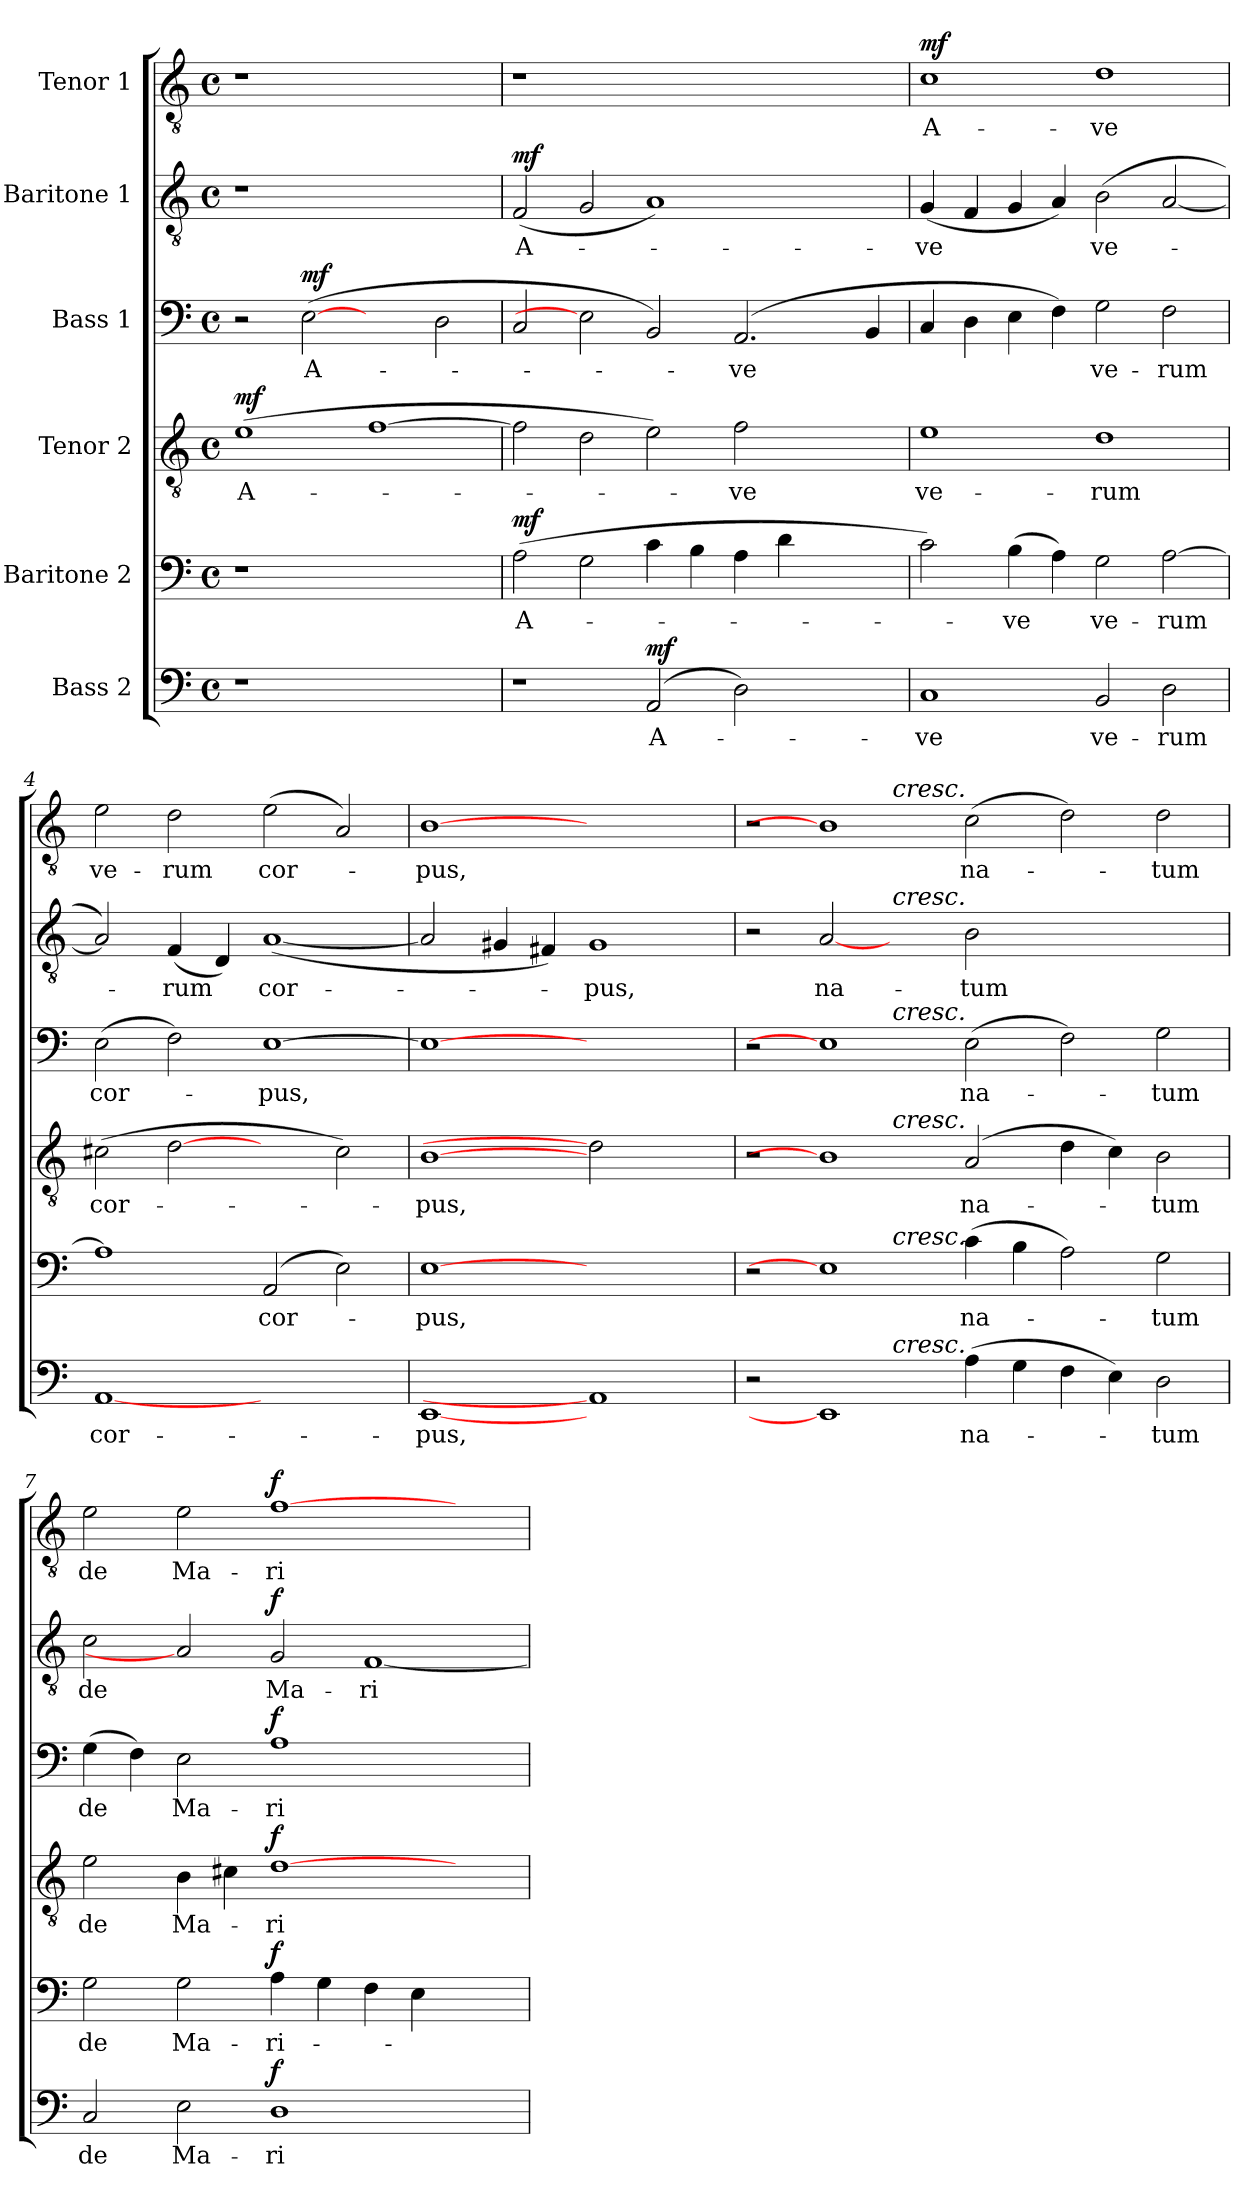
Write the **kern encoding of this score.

**kern	**text	**dynam	**kern	**text	**dynam	**kern	**text	**dynam	**kern	**text	**dynam	**kern	**text	**dynam	**kern	**text	**dynam
*part6	*part6	*part6	*part5	*part5	*part5	*part4	*part4	*part4	*part3	*part3	*part3	*part2	*part2	*part2	*part1	*part1	*part1
*staff6	*staff6	*staff6	*staff5	*staff5	*staff5	*staff4	*staff4	*staff4	*staff3	*staff3	*staff3	*staff2	*staff2	*staff2	*staff1	*staff1	*staff1
*I"Bass 2	*	*	*I"Baritone 2	*	*	*I"Tenor 2	*	*	*I"Bass 1	*	*	*I"Baritone 1	*	*	*I"Tenor 1	*	*
*clefF4	*	*	*clefF4	*	*	*clefGv2	*	*	*clefF4	*	*	*clefGv2	*	*	*clefGv2	*	*
*k[]	*	*	*k[]	*	*	*k[]	*	*	*k[]	*	*	*k[]	*	*	*k[]	*	*
*C:	*	*	*C:	*	*	*C:	*	*	*C:	*	*	*C:	*	*	*C:	*	*
*M4/4	*	*	*M4/4	*	*	*M4/4	*	*	*M4/4	*	*	*M4/4	*	*	*M4/4	*	*
*met(c)	*	*	*met(c)	*	*	*met(c)	*	*	*met(c)	*	*	*met(c)	*	*	*met(c)	*	*
=1	=1	=1	=1	=1	=1	=1	=1	=1	=1	=1	=1	=1	=1	=1	=1	=1	=1
!	!	!	!	!	!	!	!LO:LY:b	!LO:DY:a	!	!	!	!	!	!	!	!	!
1r	.	.	1r	.	.	(>1e	A-	mf	2r	.	.	1r	.	.	1r	.	.
!	!	!	!	!	!	!	!	!	!	!LO:LY:b	!LO:DY:a	!	!	!	!	!	!
.	.	.	.	.	.	.	.	.	(>[2E	A-	mf	.	.	.	.	.	.
1ryy	.	.	1ryy	.	.	[1f	.	.	2ryy	.	.	1ryy	.	.	1ryy	.	.
.	.	.	.	.	.	.	.	.	2D\	.	.	.	.	.	.	.	.
=2	=2	=2	=2	=2	=2	=2	=2	=2	=2	=2	=2	=2	=2	=2	=2	=2	=2
!	!	!	!	!LO:LY:b	!LO:DY:a	!	!	!	!	!	!	!	!LO:LY:b	!LO:DY:a	!	!	!
1r	.	.	(>2A\	A-	mf	2f\]	.	.	2C/	.	.	(<2F/	A-	mf	1r	.	.
.	.	.	2G\	.	.	2d\	.	.	2E]	.	.	2G/	.	.	.	.	.
!	!LO:LY:b	!LO:DY:a	!	!	!	!	!	!	!	!	!	!	!	!	!	!	!
(>2AA/	A-	mf	4c\	.	.	2e\)	.	.	2BB/)	.	.	1A)	.	.	1.ryy	.	.
.	.	.	4B\	.	.	.	.	.	.	.	.	.	.	.	.	.	.
!	!	!	!	!	!	!	!LO:LY:b	!	!	!LO:LY:b	!	!	!	!	!	!	!
2D\)	.	.	4A\	.	.	2f\	-ve	.	(>2.AA/	-ve	.	.	.	.	.	.	.
.	.	.	4d\	.	.	.	.	.	.	.	.	.	.	.	.	.	.
2ryy	.	.	2ryy	.	.	2ryy	.	.	.	.	.	2ryy	.	.	.	.	.
.	.	.	.	.	.	.	.	.	4BB/	.	.	.	.	.	.	.	.
=3	=3	=3	=3	=3	=3	=3	=3	=3	=3	=3	=3	=3	=3	=3	=3	=3	=3
!	!LO:LY:b	!	!	!	!	!	!LO:LY:b	!	!	!	!	!	!LO:LY:b	!	!	!LO:LY:b	!LO:DY:a
1C	-ve	.	2c\)	.	.	1e	ve-	.	4C/	.	.	(<4G/	-ve	.	1c	A-	mf
.	.	.	.	.	.	.	.	.	4D\	.	.	4F/	.	.	.	.	.
!	!	!	!	!LO:LY:b	!	!	!	!	!	!	!	!	!	!	!	!	!
.	.	.	(>4B\	-ve	.	.	.	.	4E\	.	.	4G/	.	.	.	.	.
.	.	.	4A\)	.	.	.	.	.	4F\)	.	.	4A/)	.	.	.	.	.
!	!LO:LY:b	!	!	!LO:LY:b	!	!	!LO:LY:b	!	!	!LO:LY:b	!	!	!LO:LY:b	!	!	!LO:LY:b	!
2BB/	ve-	.	2G\	ve-	.	1d	-rum	.	2G\	ve-	.	(>2B\	ve-	.	1d	-ve	.
!	!LO:LY:b	!	!	!LO:LY:b	!	!	!	!	!	!LO:LY:b	!	!	!	!	!	!	!
2D\	-rum	.	[2A\	-rum	.	.	.	.	2F\	-rum	.	[2A/	.	.	.	.	.
=4	=4	=4	=4	=4	=4	=4	=4	=4	=4	=4	=4	=4	=4	=4	=4	=4	=4
!	!LO:LY:b	!	!	!	!	!	!LO:LY:b	!	!	!LO:LY:b	!	!	!	!	!	!LO:LY:b	!
[1AA	cor-	.	1A]	.	.	(>2c#X\	cor-	.	(>2E\	cor-	.	2A/])	.	.	2e\	ve-	.
!	!	!	!	!	!	!	!	!	!	!	!	!	!LO:LY:b	!	!	!LO:LY:b	!
.	.	.	.	.	.	[2d	.	.	2F\)	.	.	(<4F/	-rum	.	2d\	-rum	.
.	.	.	.	.	.	.	.	.	.	.	.	4D/)	.	.	.	.	.
!	!	!	!	!LO:LY:b	!	!	!	!	!	!LO:LY:b	!	!	!LO:LY:b	!	!	!LO:LY:b	!
1ryy	.	.	(>2AA/	cor-	.	2ryy	.	.	[1E	-pus,	.	(<[1A	cor-	.	(>2e\	cor-	.
.	.	.	2E\)	.	.	2c#\)	.	.	.	.	.	.	.	.	2A/)	.	.
=5	=5	=5	=5	=5	=5	=5	=5	=5	=5	=5	=5	=5	=5	=5	=5	=5	=5
!	!LO:LY:b	!	!	!LO:LY:b	!	!	!LO:LY:b	!	!	!	!	!	!	!	!	!LO:LY:b	!
[1EE	-pus,	.	[1E	-pus,	.	[1B	-pus,	.	1E_	.	.	2A/]	.	.	[1B	-pus,	.
.	.	.	.	.	.	.	.	.	.	.	.	4G#X/	.	.	.	.	.
.	.	.	.	.	.	.	.	.	.	.	.	4F#X/)	.	.	.	.	.
!	!	!	!	!	!	!	!	!	!	!	!	!	!LO:LY:b	!	!	!	!
1AA]	.	.	1ryy	.	.	2d]	.	.	1ryy	.	.	1G#	-pus,	.	1ryy	.	.
.	.	.	.	.	.	2ryy	.	.	.	.	.	.	.	.	.	.	.
!!LO:PB:g=z
=6	=6	=6	=6	=6	=6	=6	=6	=6	=6	=6	=6	=6	=6	=6	=6	=6	=6
*^	*	*	*^	*	*	*^	*	*	*^	*	*	*	*	*	*^	*	*
2r	1ryy	.	.	2r	1ryy	.	.	2r	1ryy	.	.	2r	1ryy	.	.	2r	.	.	2r	1ryy	.	.
!	!	!	!	!	!	!	!	!	!	!	!	!	!	!	!	!	!LO:LY:b	!	!	!	!	!
1EE]	.	.	.	1E]	.	.	.	1B]	.	.	.	1E]	.	.	.	[2A	na-	.	1B]	.	.	.
!	!	!	!	!	!	!	!	!	!	!	!	!	!	!	!	!	!	!	!	!LO:TX:a:i:t=cresc.	!	!
!	!	!	!	!	!	!	!	!	!	!	!	!	!	!	!	!LO:TX:a:i:t=cresc.	!	!	!	!	!	!
!	!	!	!	!	!	!	!	!	!	!	!	!	!LO:TX:a:i:t=cresc.	!	!	!	!	!	!	!	!	!
!	!	!	!	!	!	!	!	!	!LO:TX:a:i:t=cresc.	!	!	!	!	!	!	!	!	!	!	!	!	!
!	!	!	!	!	!LO:TX:a:i:t=cresc.	!	!	!	!	!	!	!	!	!	!	!	!	!	!	!	!	!
!	!LO:TX:a:i:t=cresc.	!	!	!	!	!	!	!	!	!	!	!	!	!	!	!	!	!	!	!	!	!
.	0ryy	.	.	.	0ryy	.	.	.	0ryy	.	.	.	0ryy	.	.	2ryy	.	.	.	0ryy	.	.
!	!	!LO:LY:b	!	!	!	!LO:LY:b	!	!	!	!LO:LY:b	!	!	!	!LO:LY:b	!	!	!LO:LY:b	!	!	!	!LO:LY:b	!
(>4A\	.	na-	.	(>4c\	.	na-	.	(>2A/	.	na-	.	(>2E\	.	na-	.	2B\	-tum	.	(>2c\	.	na-	.
4G\	.	.	.	4B\	.	.	.	.	.	.	.	.	.	.	.	.	.	.	.	.	.	.
4F\	.	.	.	2A\)	.	.	.	4d\	.	.	.	2F\)	.	.	.	1ryy	.	.	2d\)	.	.	.
4E\)	.	.	.	.	.	.	.	4c\)	.	.	.	.	.	.	.	.	.	.	.	.	.	.
!	!	!LO:LY:b	!	!	!	!LO:LY:b	!	!	!	!LO:LY:b	!	!	!	!LO:LY:b	!	!	!	!	!	!	!LO:LY:b	!
2D\	.	-tum	.	2G\	.	-tum	.	2B\	.	-tum	.	2G\	.	-tum	.	.	.	.	2d\	.	-tum	.
=7	=7	=7	=7	=7	=7	=7	=7	=7	=7	=7	=7	=7	=7	=7	=7	=7	=7	=7	=7	=7	=7	=7
!	!	!LO:LY:b	!	!	!	!LO:LY:b	!	!	!	!LO:LY:b	!	!	!	!LO:LY:b	!	!	!LO:LY:b	!	!	!	!LO:LY:b	!
*v	*v	*	*	*	*	*	*	*v	*v	*	*	*v	*v	*	*	*	*	*	*v	*v	*	*
*	*	*	*v	*v	*	*	*	*	*	*	*	*	*	*	*	*	*	*
2C/	de	.	2G\	de	.	2e\	de	.	(>4G\	de	.	2c\	de	.	2e\	de	.
.	.	.	.	.	.	.	.	.	4F\)	.	.	.	.	.	.	.	.
!	!LO:LY:b	!	!	!LO:LY:b	!	!	!LO:LY:b	!	!	!LO:LY:b	!	!	!	!	!	!LO:LY:b	!
2E\	Ma-	.	2G\	Ma-	.	4B\	Ma-	.	2E\	Ma-	.	2A]	.	.	2e\	Ma-	.
.	.	.	.	.	.	4c#X\	.	.	.	.	.	.	.	.	.	.	.
!	!LO:LY:b	!LO:DY:a	!	!LO:LY:b	!LO:DY:a	!	!LO:LY:b	!LO:DY:a	!	!LO:LY:b	!LO:DY:a	!	!LO:LY:b	!LO:DY:a	!	!LO:LY:b	!LO:DY:a
1D	-ri-	f	4A\	-ri-	f	[1d	-ri-	f	1A	-ri-	f	2G/	Ma-	f	[1f	-ri-	f
.	.	.	4G\	.	.	.	.	.	.	.	.	.	.	.	.	.	.
!	!	!	!	!	!	!	!	!	!	!	!	!	!LO:LY:b	!	!	!	!
.	.	.	4F\	.	.	.	.	.	.	.	.	[1F	-ri-	.	.	.	.
.	.	.	4E\	.	.	.	.	.	.	.	.	.	.	.	.	.	.
2ryy	.	.	2ryy	.	.	2ryy	.	.	2ryy	.	.	.	.	.	2ryy	.	.
=	=	=	=	=	=	=	=	=	=	=	=	=	=	=	=	=	=
*-	*-	*-	*-	*-	*-	*-	*-	*-	*-	*-	*-	*-	*-	*-	*-	*-	*-
